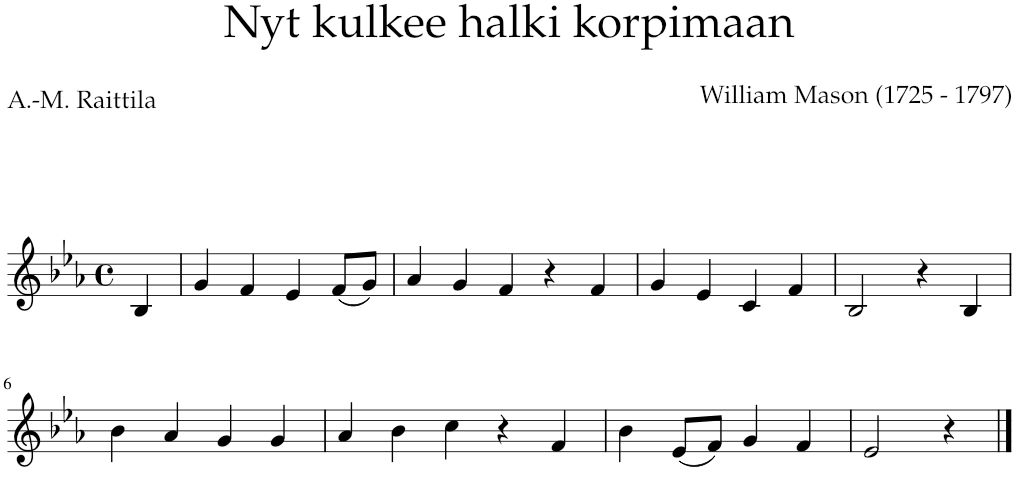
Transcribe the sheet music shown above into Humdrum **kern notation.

**kern
*part1
*staff1
*I"Staff
*clefG2
*k[b-e-a-]
*M4/4
*met(c)
=1
4B-/
=2
4g/
4f/
4e-/
(8f/L
8g/J)
=3
4a-/
4g/
4f/
4r
4f/
=4
4g/
4e-/
4c/
4f/
=5
2B-/
4r
4B-/
!!LO:LB:g=z
=6
4b-\
4a-/
4g/
4g/
=7
4a-/
4b-\
4cc\
4r
4f/
=8
4b-\
(8e-/L
8f/J)
4g/
4f/
=9
2e-/
4r
==
*-
